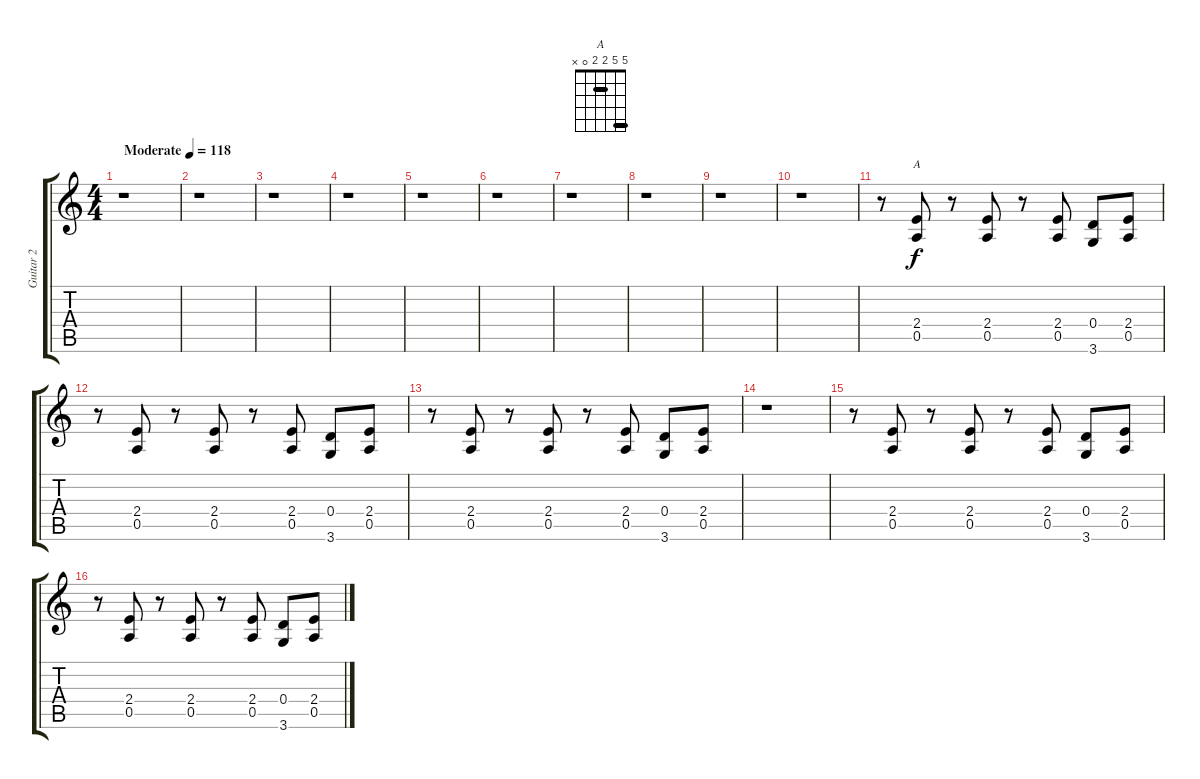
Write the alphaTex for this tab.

\track ("Guitar 2" "Guitar 2") {instrument distortionguitar}
\staff {score tabs}
\tuning (E4 B3 G3 D3 A2 E2) {hide}
\chord ("A" 5 5 2 2 0 x) {barre (2 5)}
\ts (4 4)
\tempo (118 "Moderate")
\clef g2
\ks c
r.1{dy f instrument distortionguitar} |
r.1 |
r.1 |
r.1 |
r.1 |
r.1 |
r.1 |
r.1 |
r.1 |
r.1 |
r.8 (2.4 0.5).8{ch "A"} r.8 (2.4 0.5).8 r.8 (2.4 0.5).8 (0.4 3.6).8 (2.4 0.5).8 |
r.8 (2.4 0.5).8 r.8 (2.4 0.5).8 r.8 (2.4 0.5).8 (0.4 3.6).8 (2.4 0.5).8 |
r.8 (2.4 0.5).8 r.8 (2.4 0.5).8 r.8 (2.4 0.5).8 (0.4 3.6).8 (2.4 0.5).8 |
r.1 |
r.8 (2.4 0.5).8 r.8 (2.4 0.5).8 r.8 (2.4 0.5).8 (0.4 3.6).8 (2.4 0.5).8 |
r.8 (2.4 0.5).8 r.8 (2.4 0.5).8 r.8 (2.4 0.5).8 (0.4 3.6).8 (2.4 0.5).8
